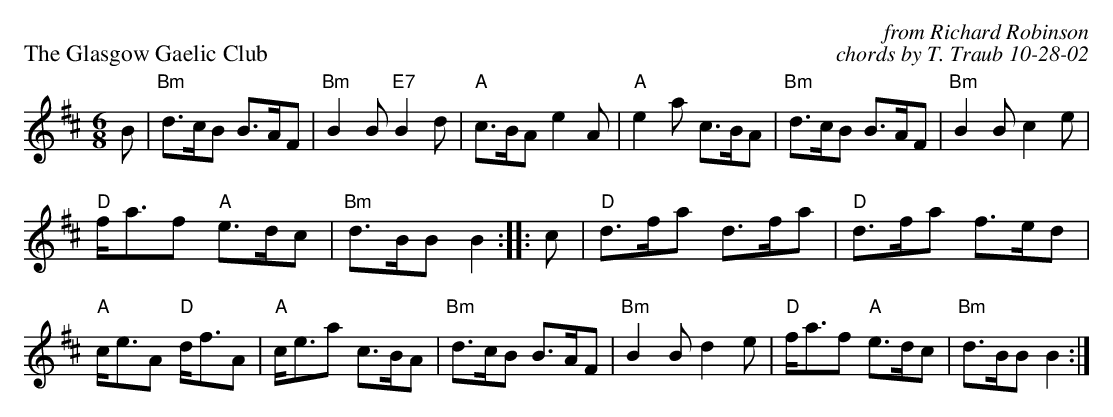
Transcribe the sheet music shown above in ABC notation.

X:1
P: The Glasgow Gaelic Club
C: from Richard Robinson
C: chords by T. Traub 10-28-02
M: 6/8
K: Bm
B |\
"Bm" d>cB B>AF | "Bm" B2B "E7" B2d | "A"c>BA e2A | "A"e2a c>BA |\
"Bm" d>cB B>AF | "Bm" B2B c2e |
"D"f<af "A"e>dc | "Bm"d>BB B2 :: \
c |\
"D"d>fa d>fa | "D"d>fa f>ed |
"A"c<eA "D"d<fA | "A"c<ea c>BA |\
"Bm"d>cB B>AF | "Bm"B2B d2e | "D"f<af "A"e>dc | "Bm"d>BB B2 :|
